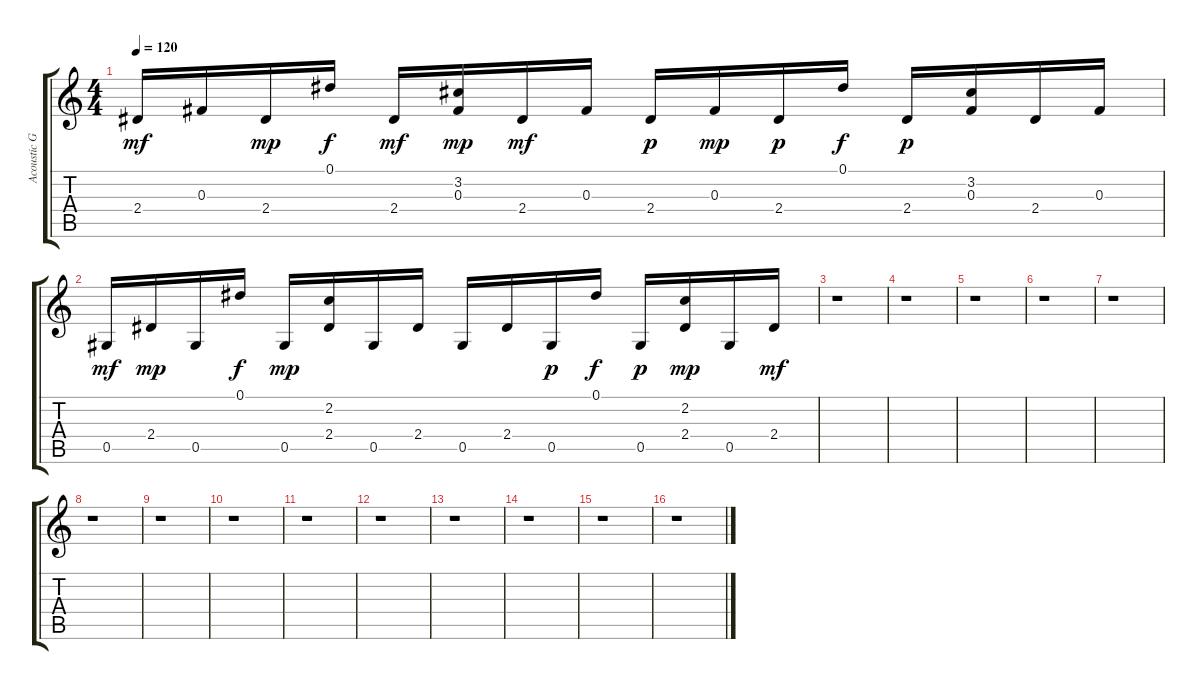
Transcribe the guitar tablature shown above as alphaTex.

\track ("Acoustic Guitar" "Acoustic G") {instrument acousticguitarsteel}
\staff {score tabs}
\tuning (Eb4 Bb3 Gb3 Db3 Ab2 Eb2) {hide}
\ts (4 4)
\tempo 120
\clef g2
\ks c
2.4.16{dy mf} 0.3.16 2.4.16{dy mp} 0.1.16{dy f} 2.4.16{dy mf} (3.2 0.3).16{dy mp} 2.4.16{dy mf} 0.3.16 2.4.16{dy p} 0.3.16{dy mp} 2.4.16{dy p} 0.1.16{dy f} 2.4.16{dy p} (3.2 0.3).16 2.4.16 0.3.16 |
0.5.16{dy mf} 2.4.16{dy mp} 0.5.16 0.1.16{dy f} 0.5.16{dy mp} (2.2 2.4).16 0.5.16 2.4.16 0.5.16 2.4.16 0.5.16{dy p} 0.1.16{dy f} 0.5.16{dy p} (2.2 2.4).16{dy mp} 0.5.16 2.4.16{dy mf} |
r.1 |
r.1 |
r.1 |
r.1 |
r.1 |
r.1 |
r.1 |
r.1 |
r.1 |
r.1 |
r.1 |
r.1 |
r.1 |
r.1
